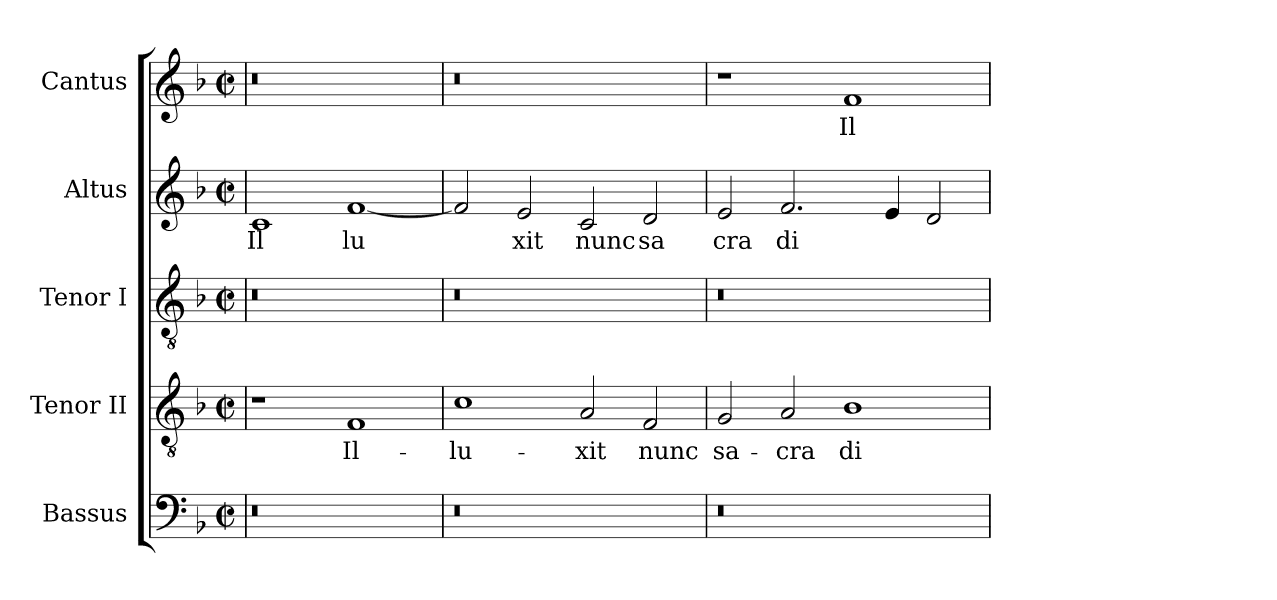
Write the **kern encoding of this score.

**kern	**kern	**text	**kern	**kern	**text	**kern	**text
*part5	*part4	*part4	*part3	*part2	*part2	*part1	*part1
*staff5	*staff4	*staff4	*staff3	*staff2	*staff2	*staff1	*staff1
*I"Bassus	*I"Tenor II	*	*I"Tenor I	*I"Altus	*	*I"Cantus	*
!!LO:PB:g=z
*stria5	*stria5	*	*stria5	*stria5	*	*stria5	*
*clefF4	*clefGv2	*	*clefGv2	*clefG2	*	*clefG2	*
*k[b-]	*k[b-]	*	*k[b-]	*k[b-]	*	*k[b-]	*
*F:	*F:	*	*F:	*F:	*	*F:	*
*M2/2	*M2/2	*	*M2/2	*M2/2	*	*M2/2	*
*met(c|)	*met(c|)	*	*met(c|)	*met(c|)	*	*met(c|)	*
=1	=1	=1!	=1	=1	=1!	=1!	=1!
!	!	!	!	!	!LO:LY:b:cj	!	!
0r	1r	.	0r	1c	Il	0r	.
!	!	!LO:LY:b:cj	!	!	!LO:LY:b:cj	!	!
.	1F	Il-	.	[<1f	lu	.	.
=2	=2	=2	=2	=2	=2	=2	=2
!	!	!LO:LY:b:cj	!	!	!	!	!
0r	1c	-lu-	0r	2f/]	.	0r	.
!	!	!	!	!	!LO:LY:b:cj	!	!
.	.	.	.	2e/	xit	.	.
!	!	!LO:LY:b:cj	!	!	!LO:LY:b:cj	!	!
.	2A/	-xit	.	2c/	nunc	.	.
!	!	!LO:LY:b:cj	!	!	!LO:LY:b:cj	!	!
.	2F/	nunc	.	2d/	sa	.	.
=3	=3	=3	=3	=3	=3	=3	=3
!	!	!LO:LY:b:cj	!	!	!LO:LY:b:cj	!	!
0r	2G/	sa-	0r	2e/	cra	1r	.
!	!	!LO:LY:b:cj	!	!	!LO:LY:b:cj	!	!
.	2A/	-cra	.	2.f/	di	.	.
!	!	!LO:LY:b:cj	!	!	!	!	!LO:LY:b:cj
.	1B-	di-	.	.	.	1f	Il
.	.	.	.	4e/	.	.	.
.	.	.	.	2d/	.	.	.
=	=	=	=	=	=	=	=
*-	*-	*-	*-	*-	*-	*-	*-
